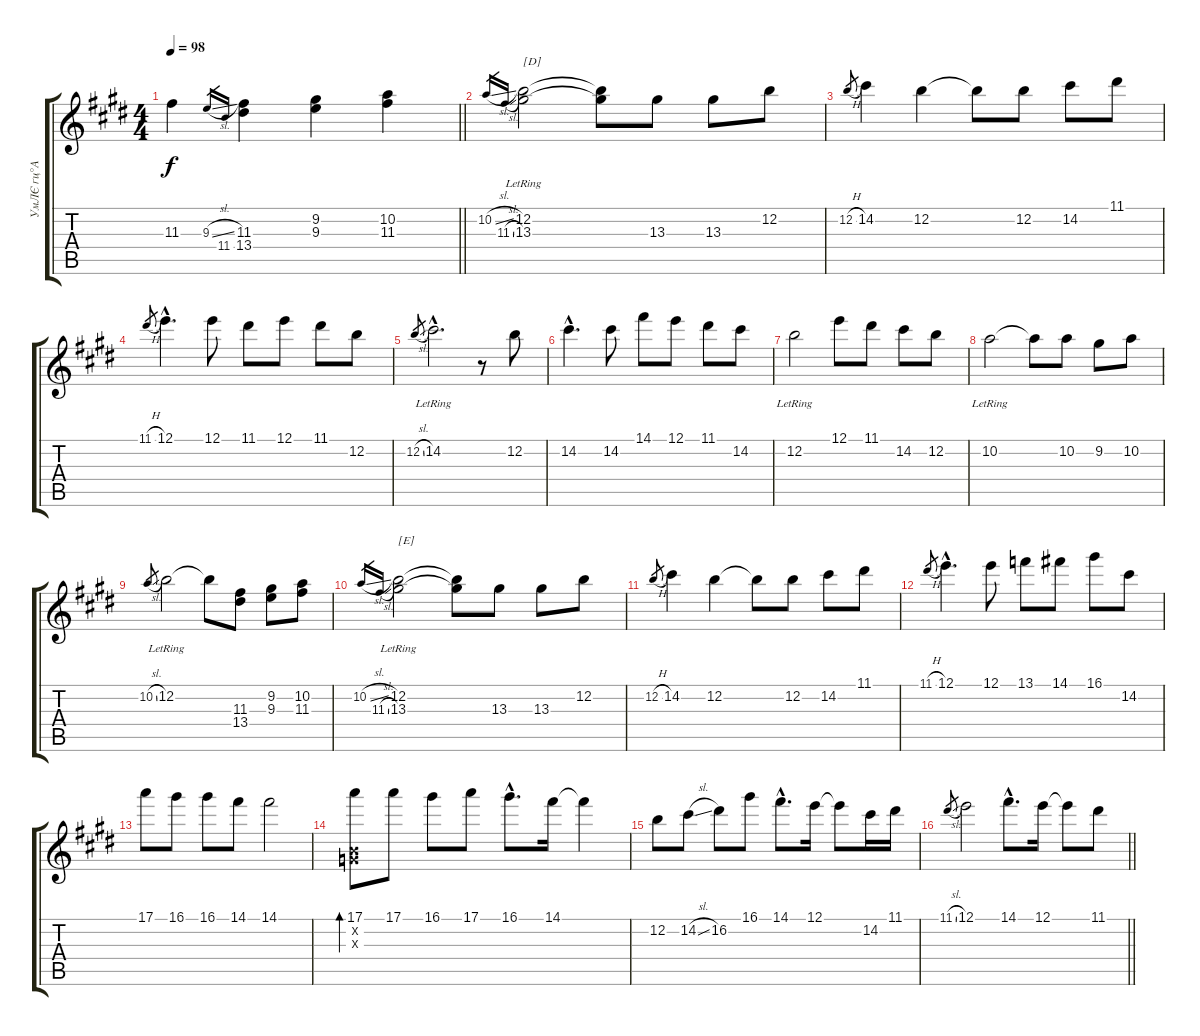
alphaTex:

\track ("УмЛЄ ґц°­АМ(GT-1)" "УмЛЄ ґц°­А") {instrument acousticguitarsteel}
\staff {score tabs}
\tuning (E4 B3 G3 D3 A2 E2) {hide}
\ts (4 4)
\tempo 98
\clef g2
\barLineRight lightlight
\ks e
11.3{t}.4{dy f} 9.3{sl}.16{gr} 11.4.16{gr} (11.3 13.4).4 (9.2 9.3).4 (10.2 11.3).4 |
10.2{sl}.16{gr} 11.3{sl}.16{gr} (12.2 13.3{lr}).2{txt "[D]"} (12.2{t} 13.3{t}).8 13.3.8 13.3.8 12.2.8 |
12.2{h}.8{gr} 14.2.4 12.2.4 12.2{t}.8 12.2.8 14.2.8 11.1.8 |
11.1{h}.8{gr} 12.1{hac}.4{d} 12.1.8 11.1.8 12.1.8 11.1.8 12.2.8 |
12.2{sl}.8{gr} 14.2{hac lr}.2{d} r.8 12.2.8 |
14.2{hac}.4{d} 14.2.8 14.1.8 12.1.8 11.1.8 14.2.8 |
12.2{lr}.2 12.1.8 11.1.8 14.2.8 12.2.8 |
10.2{lr}.2 10.2{t}.8 10.2.8 9.2.8 10.2.8 |
10.2{sl}.8{gr} 12.2{lr}.2 12.2{t}.8 (11.3 13.4).8 (9.2 9.3).8 (10.2 11.3).8 |
10.2{sl}.16{gr} 11.3{sl}.16{gr} (12.2 13.3{lr}).2{txt "[E]"} (12.2{t} 13.3{t}).8 13.3.8 13.3.8 12.2.8 |
12.2{h}.8{gr} 14.2.4 12.2.4 12.2{t}.8 12.2.8 14.2.8 11.1.8 |
11.1{h}.8{gr} 12.1{hac}.4{d} 12.1.8 13.1.8 14.1.8 16.1.8 14.2.8 |
17.1.8 16.1.8 16.1.8 14.1.8 14.1.2 |
(17.1 0.2{x} 0.3{x}).8{bd 240} 17.1.8 16.1.8 17.1.8 16.1{hac}.8{d} 14.1.16 14.1{t}.4 |
12.2.8 14.2{sl}.8 16.2.8 16.1.8 14.1{hac}.8{d} 12.1.16 12.1{t}.8 14.2.16 11.1.16 |
\barLineRight lightlight
11.1{sl}.8{gr} 12.1.2 14.1{hac}.8{d} 12.1.16 12.1{t}.8 11.1.8
